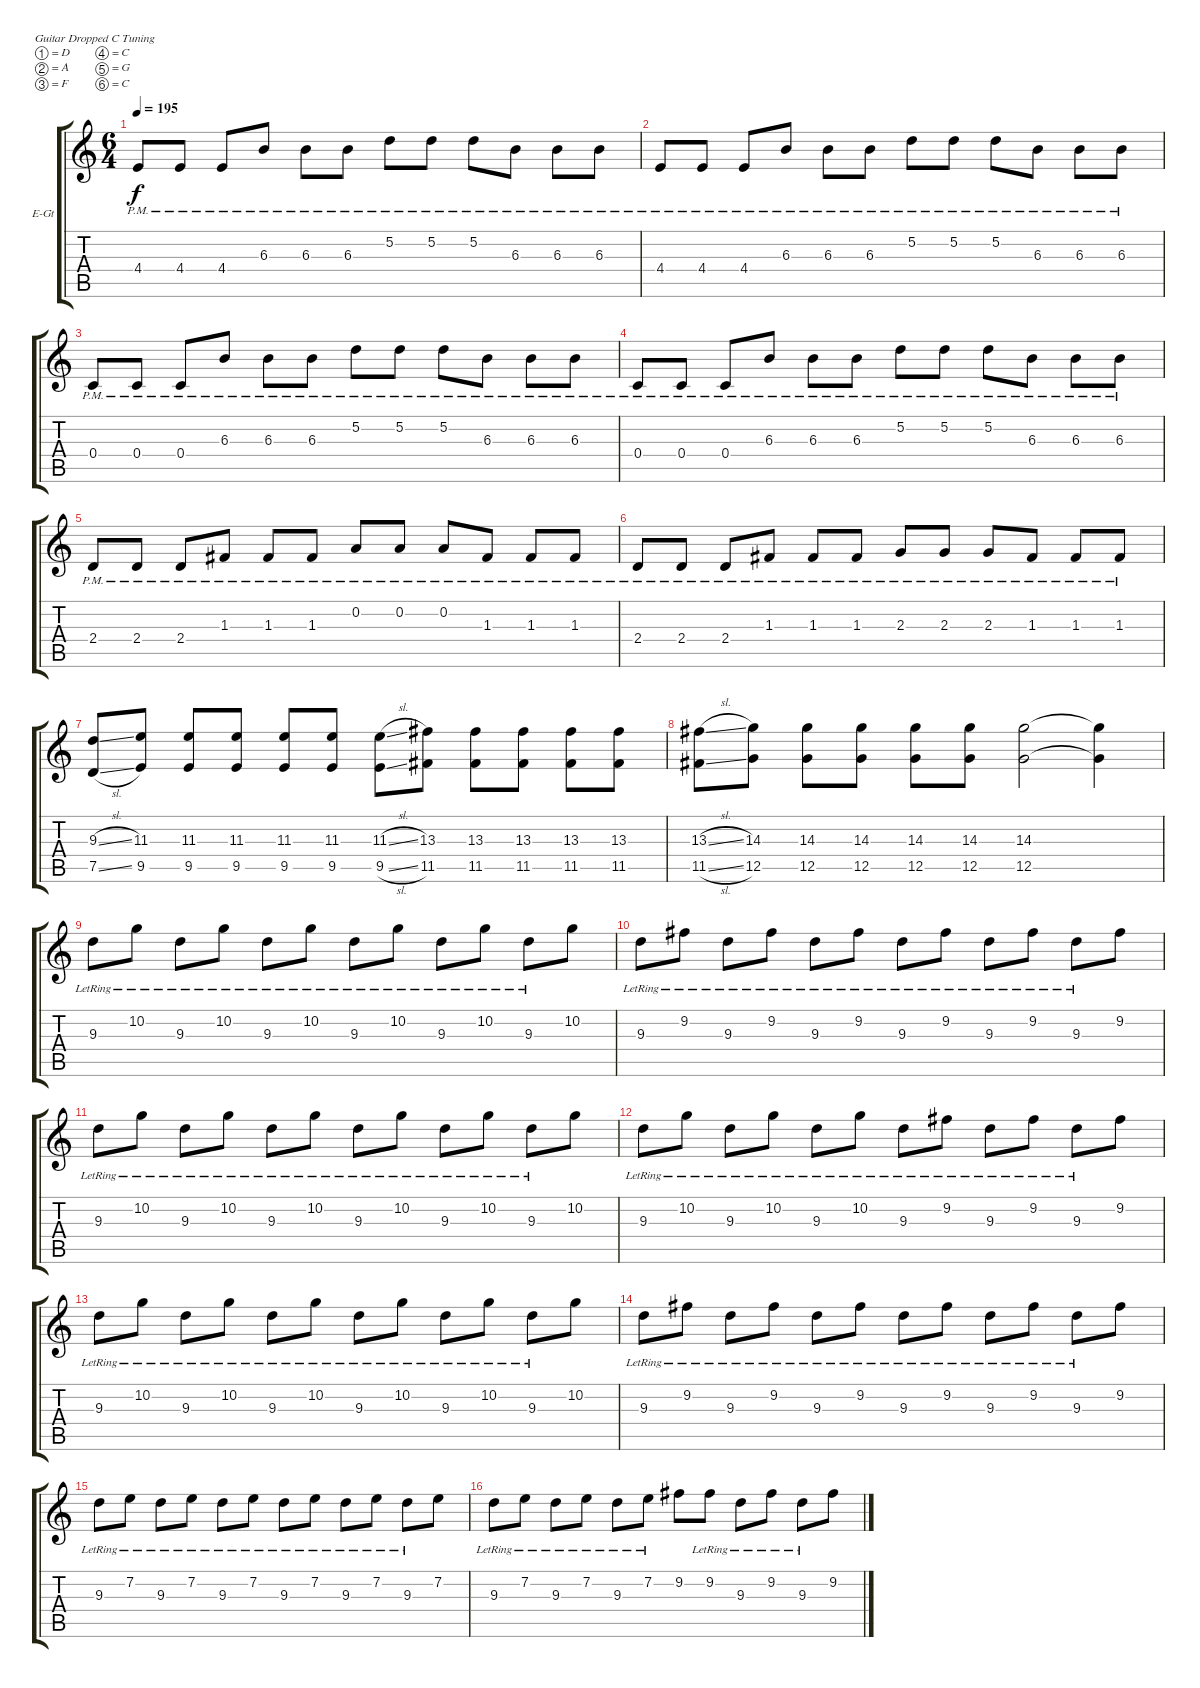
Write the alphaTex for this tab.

\bracketExtendMode groupsimilarinstruments
\firstSystemTrackNameOrientation horizontal
\otherSystemsTrackNameOrientation horizontal
\track ("Michael Paget" "E-Gt") {instrument distortionguitar}
\staff {score tabs}
\tuning (D4 A3 F3 C3 G2 C2)
\ts (6 4)
\tempo 195
\clef g2
\ks c
4.4{pm}.8{dy f} 4.4{pm}.8 4.4{pm}.8 6.3{pm}.8 6.3{pm}.8 6.3{pm}.8 5.2{pm}.8 5.2{pm}.8 5.2{pm}.8 6.3{pm}.8 6.3{pm}.8 6.3{pm}.8 |
4.4{pm}.8 4.4{pm}.8 4.4{pm}.8 6.3{pm}.8 6.3{pm}.8 6.3{pm}.8 5.2{pm}.8 5.2{pm}.8 5.2{pm}.8 6.3{pm}.8 6.3{pm}.8 6.3{pm}.8 |
0.4{pm}.8 0.4{pm}.8 0.4{pm}.8 6.3{pm}.8 6.3{pm}.8 6.3{pm}.8 5.2{pm}.8 5.2{pm}.8 5.2{pm}.8 6.3{pm}.8 6.3{pm}.8 6.3{pm}.8 |
0.4{pm}.8 0.4{pm}.8 0.4{pm}.8 6.3{pm}.8 6.3{pm}.8 6.3{pm}.8 5.2{pm}.8 5.2{pm}.8 5.2{pm}.8 6.3{pm}.8 6.3{pm}.8 6.3{pm}.8 |
2.4{pm}.8 2.4{pm}.8 2.4{pm}.8 1.3{pm}.8 1.3{pm}.8 1.3{pm}.8 0.2{pm}.8 0.2{pm}.8 0.2{pm}.8 1.3{pm}.8 1.3{pm}.8 1.3{pm}.8 |
2.4{pm}.8 2.4{pm}.8 2.4{pm}.8 1.3{pm}.8 1.3{pm}.8 1.3{pm}.8 2.3{pm}.8 2.3{pm}.8 2.3{pm}.8 1.3{pm}.8 1.3{pm}.8 1.3{pm}.8 |
(9.3{sl} 7.5{sl}).8 (11.3 9.5).8 (9.5 11.3).8 (9.5 11.3).8 (9.5 11.3).8 (9.5 11.3).8 (9.5{sl} 11.3{sl}).8 (11.5 13.3).8 (11.5 13.3).8 (11.5 13.3).8 (11.5 13.3).8 (11.5 13.3).8 |
(11.5{sl} 13.3{sl}).8 (12.5 14.3).8 (14.3 12.5).8 (14.3 12.5).8 (14.3 12.5).8 (14.3 12.5).8 (12.5 14.3).2 (14.3{t} 12.5{t}).4 |
9.3{lr}.8 10.2{lr}.8 9.3{lr}.8 10.2{lr}.8 9.3{lr}.8 10.2{lr}.8 9.3{lr}.8 10.2{lr}.8 9.3{lr}.8 10.2{lr}.8 9.3{lr}.8 10.2.8 |
9.3{lr}.8 9.2{lr}.8 9.3{lr}.8 9.2{lr}.8 9.3{lr}.8 9.2{lr}.8 9.3{lr}.8 9.2{lr}.8 9.3{lr}.8 9.2{lr}.8 9.3{lr}.8 9.2.8 |
9.3{lr}.8 10.2{lr}.8 9.3{lr}.8 10.2{lr}.8 9.3{lr}.8 10.2{lr}.8 9.3{lr}.8 10.2{lr}.8 9.3{lr}.8 10.2{lr}.8 9.3{lr}.8 10.2.8 |
9.3{lr}.8 10.2{lr}.8 9.3{lr}.8 10.2{lr}.8 9.3{lr}.8 10.2{lr}.8 9.3{lr}.8 9.2{lr}.8 9.3{lr}.8 9.2{lr}.8 9.3{lr}.8 9.2.8 |
9.3{lr}.8 10.2{lr}.8 9.3{lr}.8 10.2{lr}.8 9.3{lr}.8 10.2{lr}.8 9.3{lr}.8 10.2{lr}.8 9.3{lr}.8 10.2{lr}.8 9.3{lr}.8 10.2.8 |
9.3{lr}.8 9.2{lr}.8 9.3{lr}.8 9.2{lr}.8 9.3{lr}.8 9.2{lr}.8 9.3{lr}.8 9.2{lr}.8 9.3{lr}.8 9.2{lr}.8 9.3{lr}.8 9.2.8 |
9.3{lr}.8 7.2{lr}.8 9.3{lr}.8 7.2{lr}.8 9.3{lr}.8 7.2{lr}.8 9.3{lr}.8 7.2{lr}.8 9.3{lr}.8 7.2{lr}.8 9.3{lr}.8 7.2.8 |
9.3{lr}.8 7.2{lr}.8 9.3{lr}.8 7.2{lr}.8 9.3{lr}.8 7.2{lr}.8 9.2.8 9.2{lr}.8 9.3{lr}.8 9.2{lr}.8 9.3{lr}.8 9.2.8
